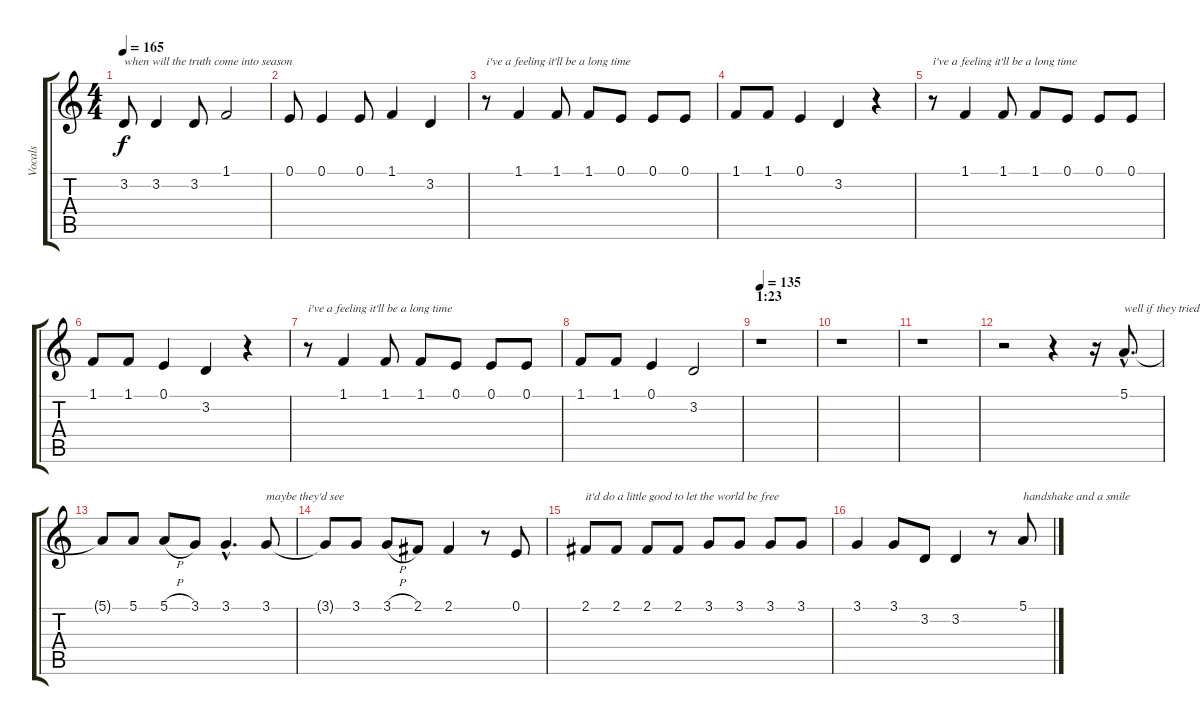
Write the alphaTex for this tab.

\track ("Vocals" "Vocals") {instrument trumpet}
\staff {score tabs}
\tuning (E4 B3 G3 D3 A2 E2) {hide}
\ts (4 4)
\tempo 165
\clef g2
\ks c
3.2.8{txt "when will the truth come into season" dy f} 3.2.4 3.2.8 1.1.2 |
0.1.8 0.1.4 0.1.8 1.1.4 3.2.4 |
r.8{txt "i've a feeling it'll be a long time"} 1.1.4 1.1.8 1.1.8 0.1.8 0.1.8 0.1.8 |
1.1.8 1.1.8 0.1.4 3.2.4 r.4 |
r.8{txt "i've a feeling it'll be a long time"} 1.1.4 1.1.8 1.1.8 0.1.8 0.1.8 0.1.8 |
1.1.8 1.1.8 0.1.4 3.2.4 r.4 |
r.8{txt "i've a feeling it'll be a long time"} 1.1.4 1.1.8 1.1.8 0.1.8 0.1.8 0.1.8 |
1.1.8 1.1.8 0.1.4 3.2.2 |
\section ("" "1:23")
\tempo 135
r.1 |
r.1 |
r.1 |
r.2 r.4 r.16 5.1{hac}.8{d txt "well if they tried"} |
5.1{t}.8 5.1.8 5.1{h}.8 3.1.8 3.1{hac}.4{d} 3.1.8{txt "maybe they'd see"} |
3.1{t}.8 3.1.8 3.1{h}.8 2.1.8 2.1.4 r.8 0.1.8 |
2.1.8{txt "it'd do a little good to let the world be free"} 2.1.8 2.1.8 2.1.8 3.1.8 3.1.8 3.1.8 3.1.8 |
3.1.4 3.1.8 3.2.8 3.2.4 r.8 5.1.8{txt "handshake and a smile"}
